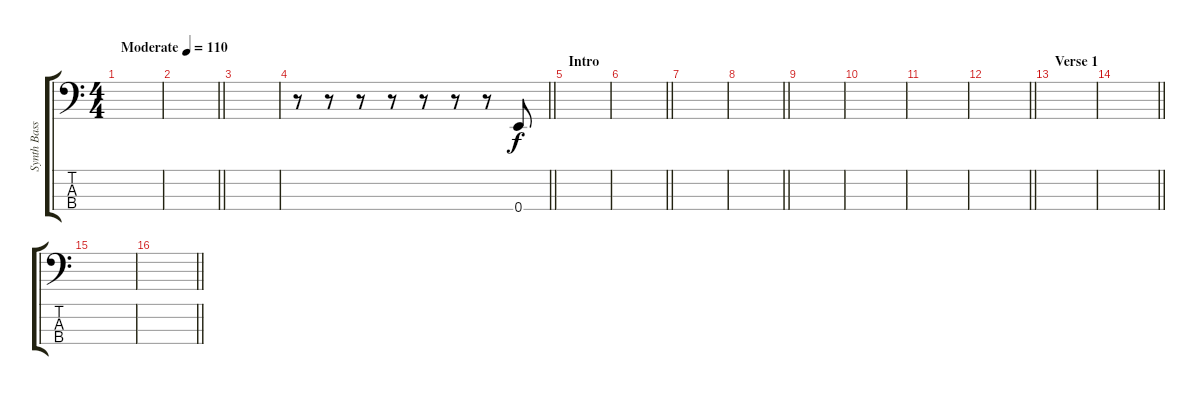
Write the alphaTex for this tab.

\track ("Synth Bass" "Synth Bass") {instrument synthbass1}
\staff {score tabs}
\tuning (G2 D2 A1 E1) {hide}
\ts (4 4)
\tempo (110 "Moderate")
\clef f4
\ks c
|
\barLineRight lightlight
|
|
\barLineRight lightlight
r.8 r.8 r.8 r.8 r.8 r.8 r.8 0.4.8 |
\section ("" "Intro")
|
\barLineRight lightlight
|
|
\barLineRight lightlight
|
|
|
|
\barLineRight lightlight
|
\section ("" "Verse 1")
|
\barLineRight lightlight
|
|
\barLineRight lightlight
